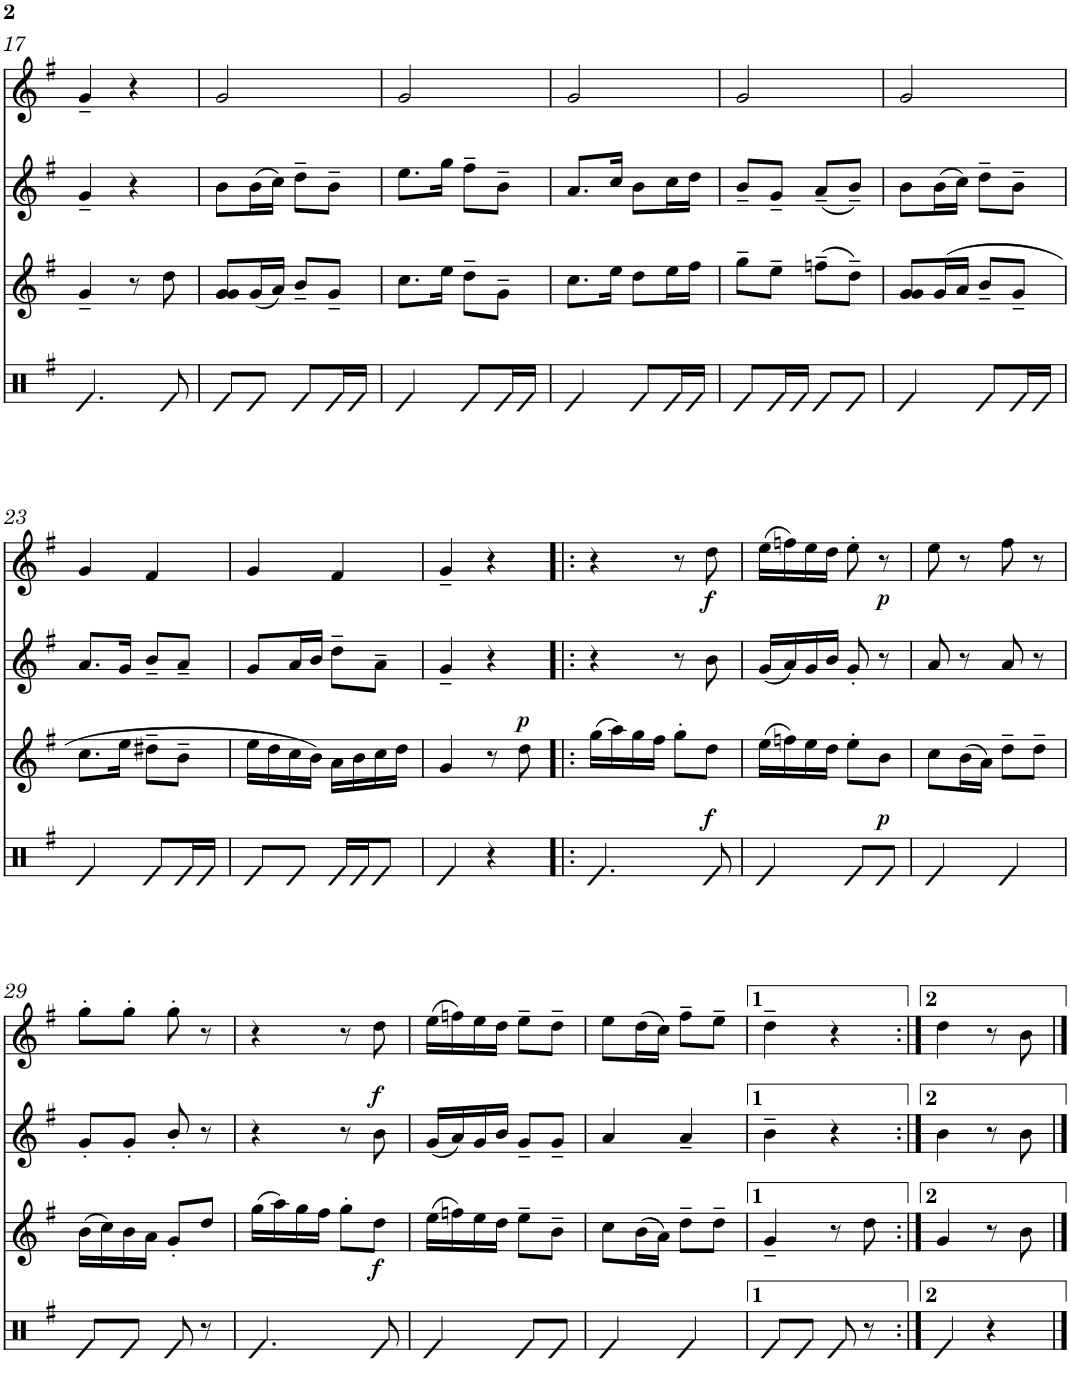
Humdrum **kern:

**kern	**dynam	**kern	**dynam	**kern	**dynam	**kern	**dynam
*part4	*part4	*part3	*part3	*part2	*part2	*part1	*part1
*staff4	*staff4	*staff3	*staff3	*staff2	*staff2	*staff1	*staff1
*I"Timbal	*	*I"Gralla 3	*	*I"Gralla 2	*	*I"Gralla 1	*
!!LO:PB:g=z
*clefX	*	*clefG2	*	*clefG2	*	*clefG2	*
*	*	*Trd1c2	*	*Trd8c14	*	*	*
*k[f#]	*	*k[f#]	*	*k[f#]	*	*k[f#]	*
*M2/4	*	*M2/4	*	*M2/4	*	*M2/4	*
=17	=17	=17	=17	=17	=17	=17	=17
4.e/	.	4g~/	.	4g~/	.	4g~/	.
.	.	8r	.	4r	.	4r	.
8e/	.	8dd\	.	.	.	.	.
=18	=18	=18	=18	=18	=18	=18	=18
8e/L	.	8g/ 8g/ 8g/L	.	8b\L	.	2g/	.
8e/J	.	(<16g/L	.	(>16b\L	.	.	.
.	.	16a/JJ)	.	16cc\JJ)	.	.	.
8e/L	.	8b~/L	.	8dd~\L	.	.	.
16e/L	.	8g~/J	.	8b~\J	.	.	.
16e/JJ	.	.	.	.	.	.	.
=19	=19	=19	=19	=19	=19	=19	=19
4e/	.	8.cc\L	.	8.ee\L	.	2g/	.
.	.	16ee\Jk	.	16gg\Jk	.	.	.
8e/L	.	8dd~\L	.	8ff#~\L	.	.	.
16e/L	.	8g~\J	.	8b~\J	.	.	.
16e/JJ	.	.	.	.	.	.	.
=20	=20	=20	=20	=20	=20	=20	=20
4e/	.	8.cc\L	.	8.a/L	.	2g/	.
.	.	16ee\Jk	.	16cc/Jk	.	.	.
8e/L	.	8dd\L	.	8b\L	.	.	.
16e/L	.	16ee\L	.	16cc\L	.	.	.
16e/JJ	.	16ff#\JJ	.	16dd\JJ	.	.	.
=21	=21	=21	=21	=21	=21	=21	=21
8e/L	.	8gg~\L	.	8b~/L	.	2g/	.
16e/L	.	8ee~\J	.	8g~/J	.	.	.
16e/JJ	.	.	.	.	.	.	.
8e/L	.	(>8ffn~\L	.	(<8a~/L	.	.	.
8e/J	.	8dd~\J)	.	8b~/J)	.	.	.
=22	=22	=22	=22	=22	=22	=22	=22
4e/	.	8g/ 8g/ 8g/L	.	8b\L	.	2g/	.
.	.	(>16g/L	.	(>16b\L	.	.	.
.	.	16a/JJ	.	16cc\JJ)	.	.	.
8e/L	.	8b~/L	.	8dd~\L	.	.	.
16e/L	.	8g~/J	.	8b~\J	.	.	.
16e/JJ	.	.	.	.	.	.	.
!!LO:LB:g=z
=23	=23	=23	=23	=23	=23	=23	=23
4e/	.	8.cc\L	.	8.a/L	.	4g/	.
.	.	16ee\Jk	.	16g/Jk	.	.	.
8e/L	.	8dd#X~\L	.	8b~/L	.	4f#/	.
16e/L	.	8b~\J	.	8a~/J	.	.	.
16e/JJ	.	.	.	.	.	.	.
=24	=24	=24	=24	=24	=24	=24	=24
8e/L	.	16ee\LL	.	8g/L	.	4g/	.
.	.	16dd\	.	.	.	.	.
8e/J	.	16cc\	.	16a/L	.	.	.
.	.	16b\JJ)	.	16b/JJ	.	.	.
16e/LL	.	16a\LL	.	8dd~\L	.	4f#/	.
16e/J	.	16b\	.	.	.	.	.
8e/J	.	16cc\	.	8a~\J	.	.	.
.	.	16dd\JJ	.	.	.	.	.
=25	=25	=25	=25	=25	=25	=25	=25
4e/	.	4g/	.	4g~/	.	4g~/	.
4r	.	8r	.	4r	.	4r	.
!	!	!	!LO:DY:a	!	!	!	!
.	.	8dd\	p	.	.	.	.
=26!|:	=26!|:	=26!|:	=26!|:	=26!|:	=26!|:	=26!|:	=26!|:
4.e/	.	(>16gg\LL	.	4r	.	4r	.
.	.	16aa\)	.	.	.	.	.
.	.	16gg\	.	.	.	.	.
.	.	16ff#\JJ	.	.	.	.	.
.	.	8gg'\L	.	8r	.	8r	.
!	!LO:DY:a	!	!	!	!	!	!LO:DY:b
8e/	f	8dd\J	.	8b\	.	8dd\	f
=27	=27	=27	=27	=27	=27	=27	=27
4e/	.	(>16ee\LL	.	(<16g/LL	.	(>16ee\LL	.
.	.	16ffn\)	.	16a/)	.	16ffn\)	.
.	.	16ee\	.	16g/	.	16ee\	.
.	.	16dd\JJ	.	16b/JJ	.	16dd\JJ	.
8e/L	.	8ee'\L	.	8g'/	.	8ee'\	.
!	!LO:DY:a	!	!	!	!	!	!LO:DY:b
8e/J	p	8b\J	.	8r	.	8r	p
=28	=28	=28	=28	=28	=28	=28	=28
4e/	.	8cc\L	.	8a/	.	8ee\	.
.	.	(>16b\L	.	8r	.	8r	.
.	.	16a\JJ)	.	.	.	.	.
4e/	.	8dd~\L	.	8a/	.	8ff#\	.
.	.	8dd~\J	.	8r	.	8r	.
!!LO:LB:g=z
=29	=29	=29	=29	=29	=29	=29	=29
8e/L	.	(>16b\LL	.	8g'/L	.	8gg'\L	.
.	.	16cc\)	.	.	.	.	.
8e/J	.	16b\	.	8g'/J	.	8gg'\J	.
.	.	16a\JJ	.	.	.	.	.
8e/	.	8g'/L	.	8b'/	.	8gg'\	.
8r	.	8dd/J	.	8r	.	8r	.
=30	=30	=30	=30	=30	=30	=30	=30
4.e/	.	(>16gg\LL	.	4r	.	4r	.
.	.	16aa\)	.	.	.	.	.
.	.	16gg\	.	.	.	.	.
.	.	16ff#\JJ	.	.	.	.	.
.	.	8gg'\L	.	8r	.	8r	.
!	!	!	!LO:DY:b	!	!LO:DY:a	!	!
8e/	.	8dd\J	f	8b\	f	8dd\	.
=31	=31	=31	=31	=31	=31	=31	=31
4e/	.	(>16ee\LL	.	(<16g/LL	.	(>16ee\LL	.
.	.	16ffn\)	.	16a/)	.	16ffn\)	.
.	.	16ee\	.	16g/	.	16ee\	.
.	.	16dd\JJ	.	16b/JJ	.	16dd\JJ	.
8e/L	.	8ee~\L	.	8g~/L	.	8ee~\L	.
8e/J	.	8b~\J	.	8g~/J	.	8dd~\J	.
=32	=32	=32	=32	=32	=32	=32	=32
4e/	.	8cc\L	.	4a/	.	8ee\L	.
.	.	(>16b\L	.	.	.	(>16dd\L	.
.	.	16a\JJ)	.	.	.	16cc\JJ)	.
4e/	.	8dd~\L	.	4a~/	.	8ff#~\L	.
.	.	8dd~\J	.	.	.	8ee~\J	.
=33	=33	=33	=33	=33	=33	=33	=33
8e/L	.	4g~/	.	4b~\	.	4dd~\	.
8e/J	.	.	.	.	.	.	.
8e/	.	8r	.	4r	.	4r	.
8r	.	8dd\	.	.	.	.	.
=34:|!	=34:|!	=34:|!	=34:|!	=34:|!	=34:|!	=34:|!	=34:|!
4e/	.	4g/	.	4b\	.	4dd\	.
4r	.	8r	.	8r	.	8r	.
.	.	8b\	.	8b\	.	8b\	.
==	==	==	==	==	==	==	==
*-	*-	*-	*-	*-	*-	*-	*-
